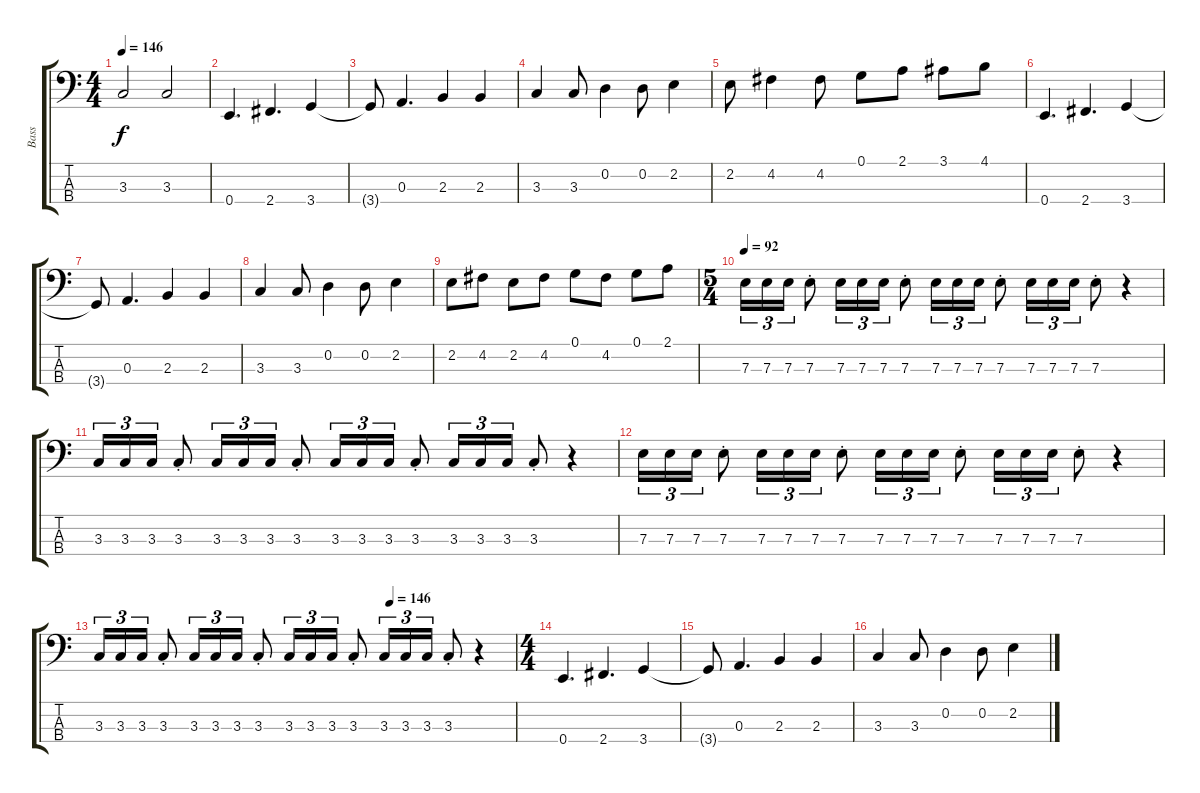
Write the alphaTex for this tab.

\track ("Bass" "Bass") {instrument electricbasspick}
\staff {score tabs}
\tuning (G2 D2 A1 E1) {hide}
\ts (4 4)
\tempo 146
\clef f4
\ks c
3.3{t}.2{dy f} 3.3.2 |
0.4.4{d} 2.4.4{d} 3.4.4 |
3.4{t}.8 0.3.4{d} 2.3.4 2.3.4 |
3.3.4 3.3.8 0.2.4 0.2.8 2.2.4 |
2.2.8 4.2.4 4.2.8 0.1.8 2.1.8 3.1.8 4.1.8 |
0.4.4{d} 2.4.4{d} 3.4.4 |
3.4{t}.8 0.3.4{d} 2.3.4 2.3.4 |
3.3.4 3.3.8 0.2.4 0.2.8 2.2.4 |
2.2.8 4.2.8 2.2.8 4.2.8 0.1.8 4.2.8 0.1.8 2.1.8 |
\ts (5 4)
\tempo 92
7.3.16{tu (3 2)} 7.3.16{tu (3 2)} 7.3.16{tu (3 2)} 7.3{st}.8 7.3.16{tu (3 2)} 7.3.16{tu (3 2)} 7.3.16{tu (3 2)} 7.3{st}.8 7.3.16{tu (3 2)} 7.3.16{tu (3 2)} 7.3.16{tu (3 2)} 7.3{st}.8 7.3.16{tu (3 2)} 7.3.16{tu (3 2)} 7.3.16{tu (3 2)} 7.3{st}.8 r.4 |
3.3.16{tu (3 2)} 3.3.16{tu (3 2)} 3.3.16{tu (3 2)} 3.3{st}.8 3.3.16{tu (3 2)} 3.3.16{tu (3 2)} 3.3.16{tu (3 2)} 3.3{st}.8 3.3.16{tu (3 2)} 3.3.16{tu (3 2)} 3.3.16{tu (3 2)} 3.3{st}.8 3.3.16{tu (3 2)} 3.3.16{tu (3 2)} 3.3.16{tu (3 2)} 3.3{st}.8 r.4 |
7.3.16{tu (3 2)} 7.3.16{tu (3 2)} 7.3.16{tu (3 2)} 7.3{st}.8 7.3.16{tu (3 2)} 7.3.16{tu (3 2)} 7.3.16{tu (3 2)} 7.3{st}.8 7.3.16{tu (3 2)} 7.3.16{tu (3 2)} 7.3.16{tu (3 2)} 7.3{st}.8 7.3.16{tu (3 2)} 7.3.16{tu (3 2)} 7.3.16{tu (3 2)} 7.3{st}.8 r.4 |
\tempo (146 0.7)
3.3.16{tu (3 2)} 3.3.16{tu (3 2)} 3.3.16{tu (3 2)} 3.3{st}.8 3.3.16{tu (3 2)} 3.3.16{tu (3 2)} 3.3.16{tu (3 2)} 3.3{st}.8 3.3.16{tu (3 2)} 3.3.16{tu (3 2)} 3.3.16{tu (3 2)} 3.3{st}.8 3.3.16{tu (3 2)} 3.3.16{tu (3 2)} 3.3.16{tu (3 2)} 3.3{st}.8 r.4 |
\ts (4 4)
0.4.4{d} 2.4.4{d} 3.4.4 |
3.4{t}.8 0.3.4{d} 2.3.4 2.3.4 |
3.3.4 3.3.8 0.2.4 0.2.8 2.2.4
